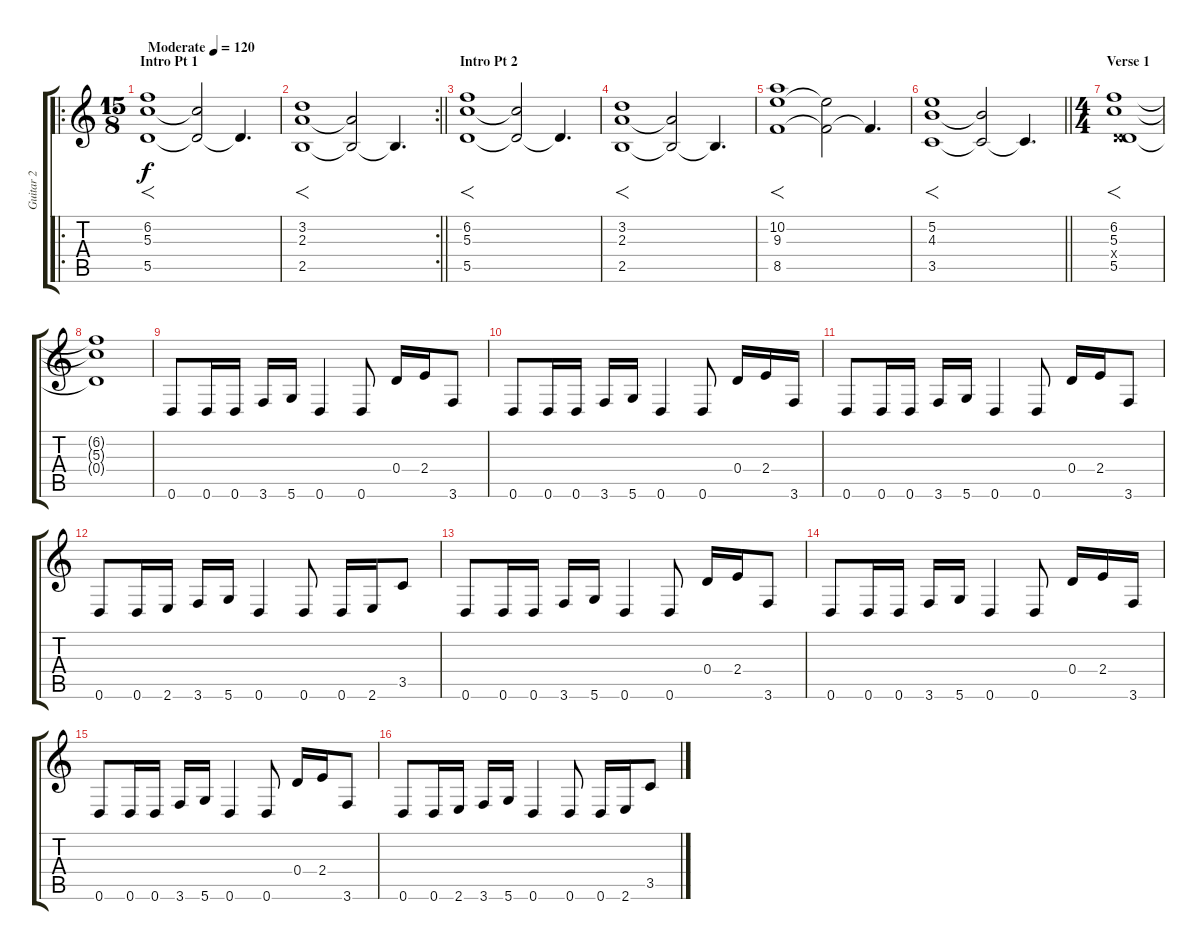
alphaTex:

\track ("Guitar 2" "Guitar 2") {instrument electricguitarjazz}
\staff {score tabs}
\tuning (E4 B3 G3 D3 A2 D2) {hide}
\ro
\ts (15 8)
\section ("" "Intro Pt 1")
\tempo (120 "Moderate")
\clef g2
\ks c
(6.2 5.3 5.5).1{f dy f instrument electricguitarjazz} (5.3{t} 5.5{t}).2 5.5{t}.4{d} |
\rc 2
\barLineRight lightlight
(3.2 2.3 2.5).1{f} (2.3{t} 2.5{t}).2 2.5{t}.4{d} |
\section ("" "Intro Pt 2")
(6.2 5.3 5.5).1{f} (5.3{t} 5.5{t}).2 5.5{t}.4{d} |
(3.2 2.3 2.5).1{f} (2.3{t} 2.5{t}).2 2.5{t}.4{d} |
(10.2 9.3 8.5).1{f} (9.3{t} 8.5{t}).2 8.5{t}.4{d} |
\barLineRight lightlight
(5.2 4.3 3.5).1{f} (4.3{t} 3.5{t}).2 3.5{t}.4{d} |
\ts (4 4)
\section ("" "Verse 1")
(6.2 5.3 0.4{x} 5.5).1{f} |
(6.2{t} 5.3{t} 0.4{t}).1 |
0.6.8{instrument overdrivenguitar} 0.6.16 0.6.16 3.6.16 5.6.16 0.6.4 0.6.8 0.4.16 2.4.16 3.6.8 |
0.6.8 0.6.16 0.6.16 3.6.16 5.6.16 0.6.4 0.6.8 0.4.16 2.4.16 3.6.16 |
0.6.8 0.6.16 0.6.16 3.6.16 5.6.16 0.6.4 0.6.8 0.4.16 2.4.16 3.6.8 |
0.6.8 0.6.16 2.6.16 3.6.16 5.6.16 0.6.4 0.6.8 0.6.16 2.6.16 3.5.8 |
0.6.8 0.6.16 0.6.16 3.6.16 5.6.16 0.6.4 0.6.8 0.4.16 2.4.16 3.6.8 |
0.6.8 0.6.16 0.6.16 3.6.16 5.6.16 0.6.4 0.6.8 0.4.16 2.4.16 3.6.16 |
0.6.8 0.6.16 0.6.16 3.6.16 5.6.16 0.6.4 0.6.8 0.4.16 2.4.16 3.6.8 |
0.6.8 0.6.16 2.6.16 3.6.16 5.6.16 0.6.4 0.6.8 0.6.16 2.6.16 3.5.8
